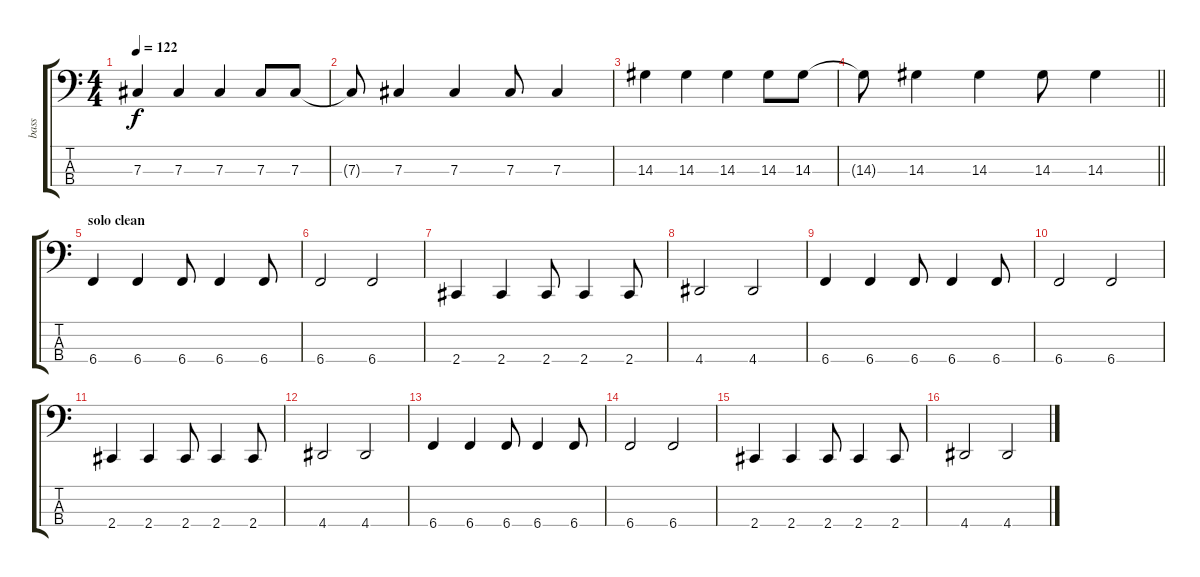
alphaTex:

\track ("bass" "bass") {instrument acousticbass}
\staff {score tabs}
\tuning (E2 B1 Gb1 B0) {hide}
\ts (4 4)
\tempo 122
\clef f4
\ks c
7.3.4{dy f} 7.3.4 7.3.4 7.3.8 7.3.8 |
7.3{t}.8 7.3.4 7.3.4 7.3.8 7.3.4 |
14.3.4 14.3.4 14.3.4 14.3.8 14.3.8 |
\barLineRight lightlight
14.3{t}.8 14.3.4 14.3.4 14.3.8 14.3.4 |
\section ("" "solo clean")
6.4.4 6.4.4 6.4.8 6.4.4 6.4.8 |
6.4.2 6.4.2 |
2.4.4 2.4.4 2.4.8 2.4.4 2.4.8 |
4.4.2 4.4.2 |
6.4.4 6.4.4 6.4.8 6.4.4 6.4.8 |
6.4.2 6.4.2 |
2.4.4 2.4.4 2.4.8 2.4.4 2.4.8 |
4.4.2 4.4.2 |
6.4.4 6.4.4 6.4.8 6.4.4 6.4.8 |
6.4.2 6.4.2 |
2.4.4 2.4.4 2.4.8 2.4.4 2.4.8 |
4.4.2 4.4.2
